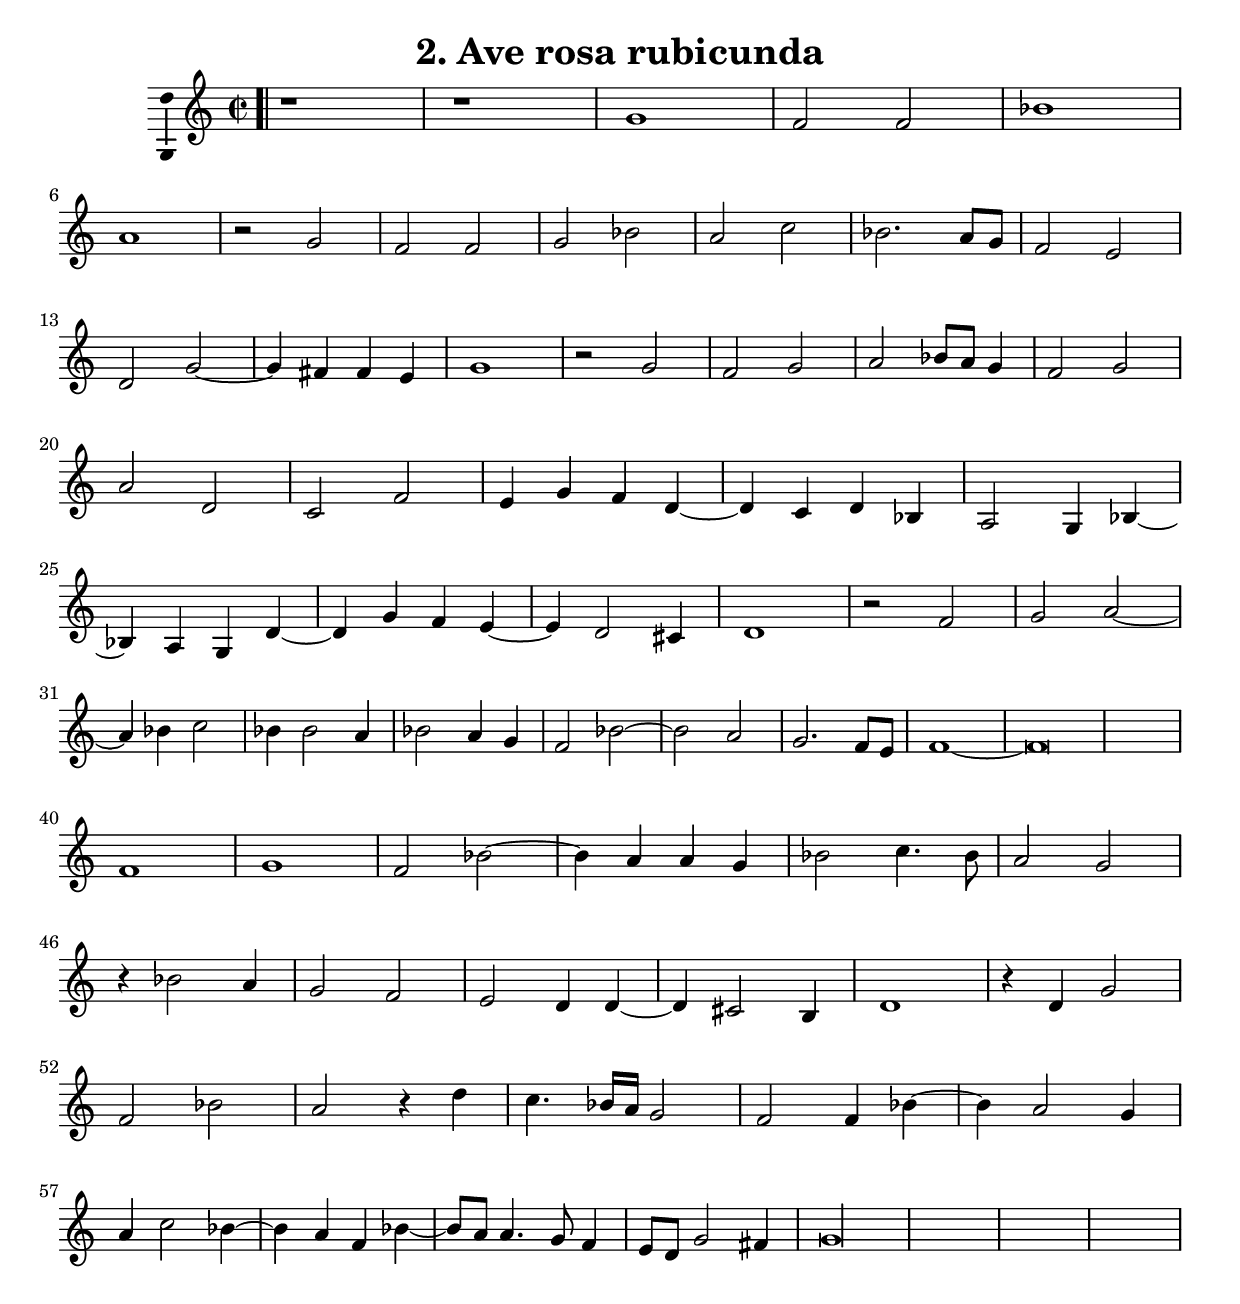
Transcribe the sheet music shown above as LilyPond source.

\version "2.18.2"
\include "english.ly"
\header {
  title = "2. Ave rosa rubicunda"
}

global = {
  \bar ".|"
  \key c \major
  \time 2/2
}

sopranoVoice = \relative c'' {
  \global

r1 | r | g1 | f2 f | bf1 | \break
a1 | r2 g | f f | g bf | a c | bf2. a8 g | f2 e \break |
d2 g2~ | g4 fs4 fs e | g1 | r2 g | f g | a bf8 a g4 | f2 g | \break
a2 d, | c f | e4 g f d~ | d c d bf | a2 g4 bf~ | \break 
bf a g d'~ | d g f e~ | e d2 cs4 | d1 | r2 f | g2 a2~ \break
a4 bf4 c2 | bf4 bf2 a4 | bf2 a4 g | f2 bf2~ | bf a | g2. f8 e | f1~ | f\breve | \break
f1 g | f2 bf2~ | bf4 a a g | bf2 c4. bf8 | a2 g2 \break
r4 bf2 a4 | g2 f | e d4 d~ | d cs2 b4 | d1 r4 d g2 \break |
f bf2 | a r4 d | c4. bf16 a g2 | f2 f4 bf4~ | bf a2 g4 | \break
a4 c2 bf4~ | bf a f bf4 ~ | bf8 a8 a4. g8 f4 | e8 d g2 fs4 | g\longa
}


\score {
  \new Staff \with {
    midiInstrument = "electric piano 1"
    \consists "Ambitus_engraver"
  } { \sopranoVoice }
  \layout { }
  \midi {
    \tempo 2=100
  }
}
